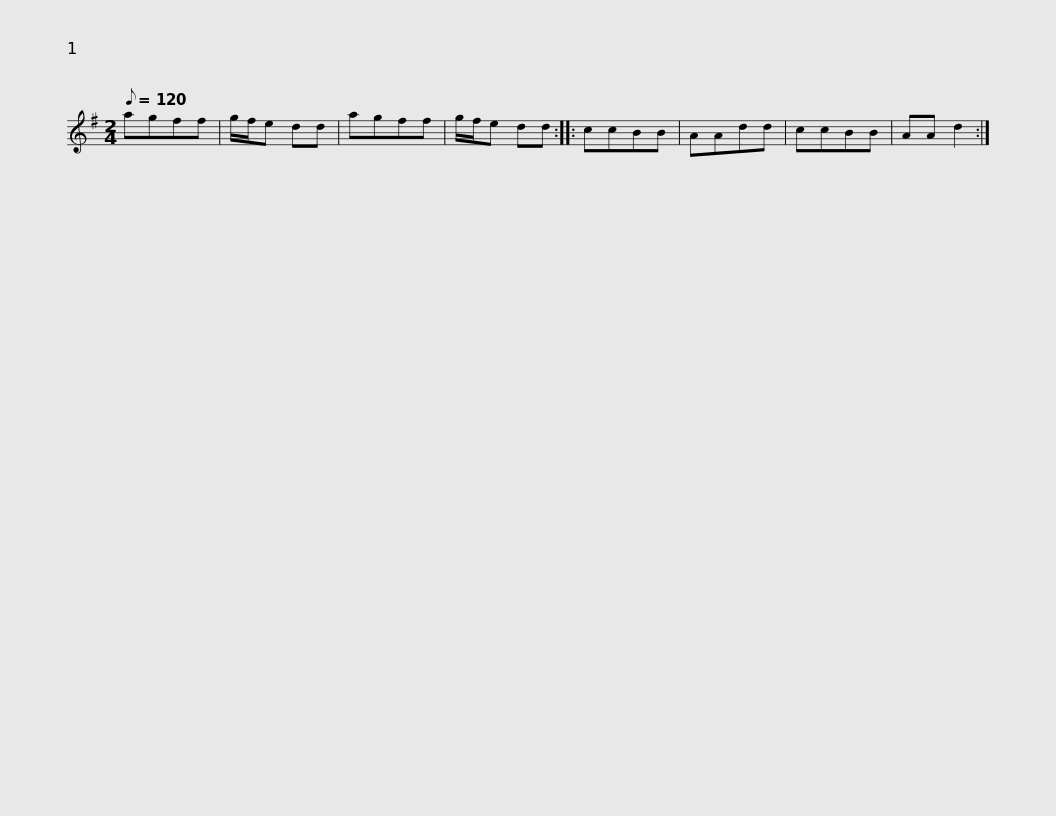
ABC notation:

X:1
L:1/8
Q:1/8=120
M:2/4
I:linebreak $
K:G
V:1 treble
V:1
 agff | g/f/e dd | agff | g/f/e dd :: ccBB | %5
 AAdd | ccBB | AA d2 :| %8
